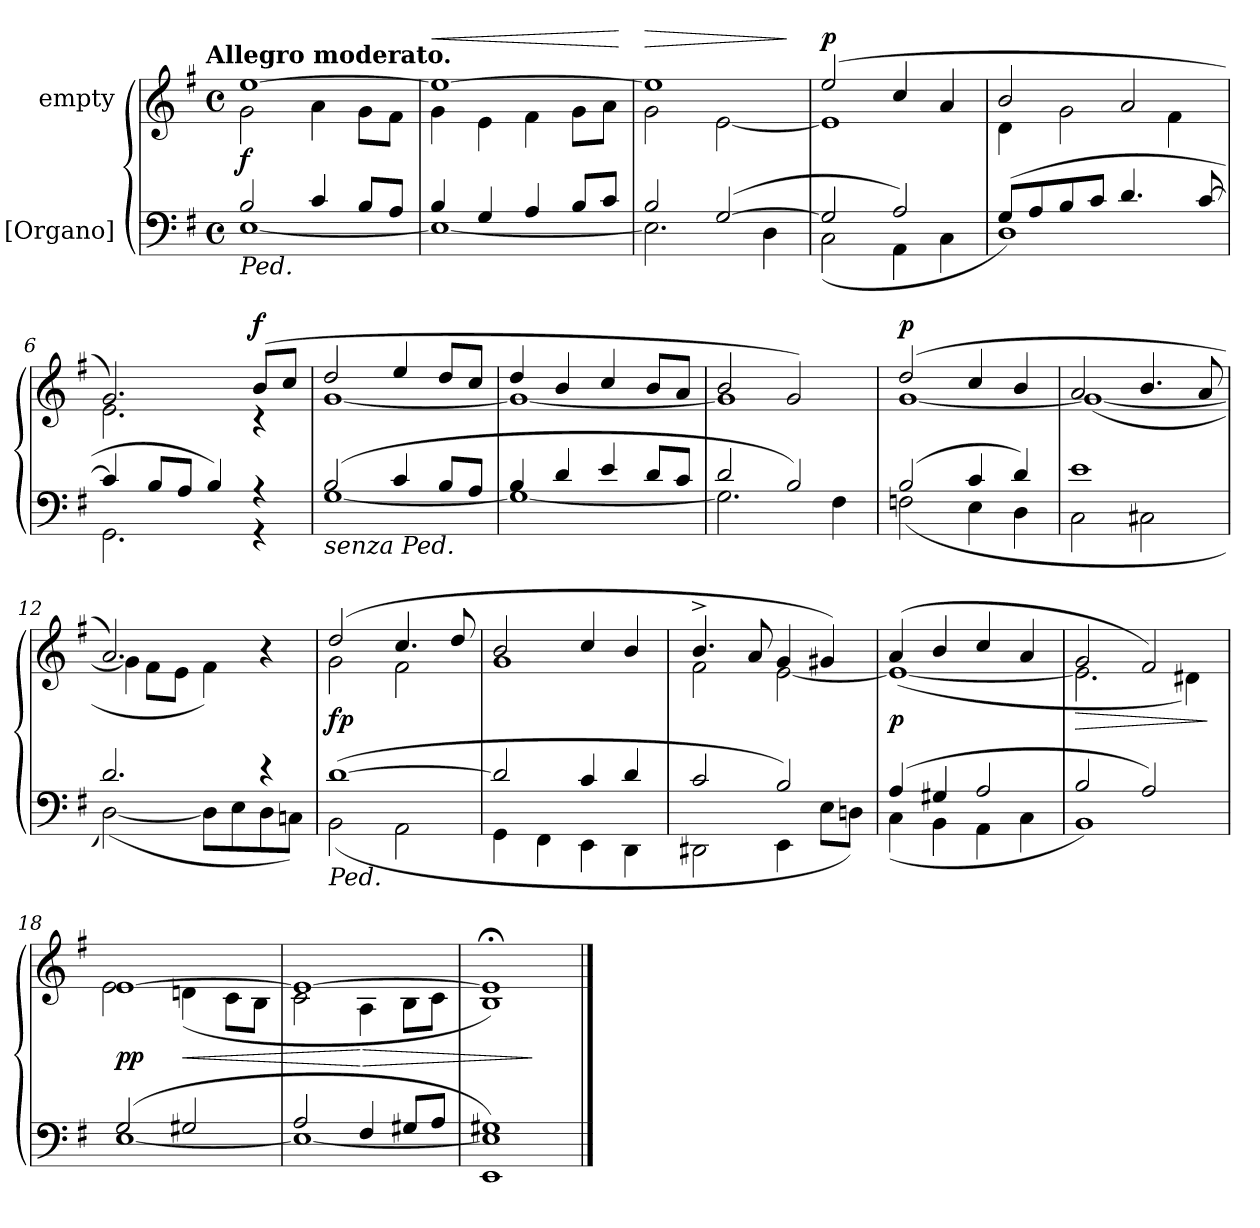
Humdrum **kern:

**kern	**kern	**dynam
*part2	*part1	*part1
*staff2	*staff1	*staff1
*I"[Organo]	*I"empty	*
*clefF4	*clefG2	*
*k[f#]	*k[f#]	*
!!LO:TX:omd:t=Allegro moderato.
*M4/4	*M4/4	*
*met(c)	*met(c)	*
*MM132	*MM132	*
=1	=1	=1
*^	*^	*
!LO:TX:b:i:t=Ped.	!	!	!	!
2B/	[1E\	[1ee/	2g\	f
4c/	.	.	4a\	.
8B/L	.	.	8g\L	.
8A/J	.	.	8f#\J	.
=2	=2	=2	=2	=2
!	!	!	!	!LO:HP:a
4B/	1E\_	1ee/_	4g\	<
4G/	.	.	4e\	.
4A/	.	.	4f#\	.
8B/L	.	.	8g\L	.
8c/J	.	.	8a\J	.
*v	*v	*	*	*
*	*v	*v	*
.	.	[
=3	=3	=3
*^	*^	*
!	!	!	!	!LO:HP:a
2B/	2.E\]	1ee/]	2g\	>
([2G/	.	.	[2e\	.
.	4D\	.	.	.
*v	*v	*	*	*
*	*v	*v	*
.	.	]
=4	=4	=4
*^	*^	*
!	!	!	!	!LO:DY:a
2G/]	(2C\	(2ee/	1e\]	p
2A/)	4AA\	4cc/	.	.
.	4C\	4a/	.	.
=5	=5	=5	=5	=5
(8G/L	1D\)	2b/	4d\	.
8A/	.	.	.	.
8B/	.	.	2g\	.
8c/J	.	.	.	.
4.d/	.	2a/	.	.
.	.	.	4f#\	.
[8c/	.	.	.	.
=6	=6	=6	=6	=6
4c/]	2.GG\	2.g/)	2.e\	.
8B/L	.	.	.	.
8A/J	.	.	.	.
4B/)	.	.	.	.
!	!	!	!	!LO:DY:a
4rA	4rGG	(8b/L	4r	f
.	.	8cc/J	.	.
=7	=7	=7	=7	=7
!LO:TX:b:i:t=senza Ped.	!	!	!	!
(2B/	[1G\	2dd/	[1g\	.
4c/	.	4ee/	.	.
8B/L	.	8dd/L	.	.
8A/J	.	8cc/J	.	.
=8	=8	=8	=8	=8
4B/	1G\_	4dd/	1g\_	.
4d/	.	4b/	.	.
4e/	.	4cc/	.	.
8d/L	.	8b/L	.	.
8c/J	.	8a/J	.	.
=9	=9	=9	=9	=9
2d/	2.G\]	2b/	1g\]	.
2B/)	.	2g/)	.	.
.	4F#\	.	.	.
=10	=10	=10	=10	=10
!	!	!	!	!LO:DY:a
(2B/	(2Fn\	(2dd/	[1g\	p
4c/	4E\	4cc/	.	.
4d/)	4D\	4b/	.	.
=11	=11	=11	=11	=11
1e/	2C\	2a/	(1g\_	.
.	2C#X\	4.b/	.	.
.	.	8a/	.	.
=12	=12	=12	=12	=12
2.d/	([2D\)	2.a/)	4g\]	.
.	.	.	8f#\L	.
.	.	.	8e\J	.
.	8D\L]	.	4f#\)	.
.	8E\	.	.	.
4r	8D\	4ryy	4r	.
.	8Cn\J)	.	.	.
=13	=13	=13	=13	=13
!LO:TX:b:i:t=Ped.	!	!	!	!
!	!	!	!	!LO:DY:b
([1d/	(2BB\	(2dd/	2g\	fp
.	2AA\	4.cc/	2f#\	.
.	.	8dd/	.	.
=14	=14	=14	=14	=14
2d/]	4GG\	2b/	1g\	.
.	4FF#\	.	.	.
4c/	4EE\	4cc/	.	.
4d/	4DD\	4b/	.	.
=15	=15	=15	=15	=15
2c/	2DD#X\	4.b^/	2f#\	.
.	.	8a/	.	.
2B/)	4EE\	4g/	[2e\	.
.	8E\L	4g#X/)	.	.
.	8Dn\J)	.	.	.
=16	=16	=16	=16	=16
!	!	!	!	!LO:DY:b
(4A/	(4C\	(4a/	(1e\_	p
4G#X/	4BB\	4b/	.	.
2A/	4AA\	4cc/	.	.
.	4C\	4a/	.	.
=17	=17	=17	=17	=17
!	!	!	!	!LO:HP:b
2B/	1BB\)	2g/	2.e\]	>
2A/)	.	2f#/)	.	.
.	.	.	4d#X\)	.
*v	*v	*	*	*
*	*v	*v	*
.	.	]
=18	=18	=18
*^	*^	*
!	!	!	!	!LO:DY:b
(2G/	[1E\	[1e/	2e\	pp
!	!	!	!	!LO:HP:b
2G#X/	.	.	(4dn\	<
.	.	.	8c\L	.
.	.	.	8B\J	.
=19	=19	=19	=19	=19
2A/	1E\_	1e/_	2c\	.
!	!	!	!	!LO:HP:n=1:b
4F#/	.	.	4A\	[ >
8G#X/L	.	.	8B\L	.
8A/J	.	.	8c\J	.
*v	*v	*	*	*
=20	=20	=20	=20
1EE/ 1E]/ 1G#X/)	1e;</]	1B\)	.
*	*v	*v	*
.	.	]
==	==	==
*-	*-	*-
